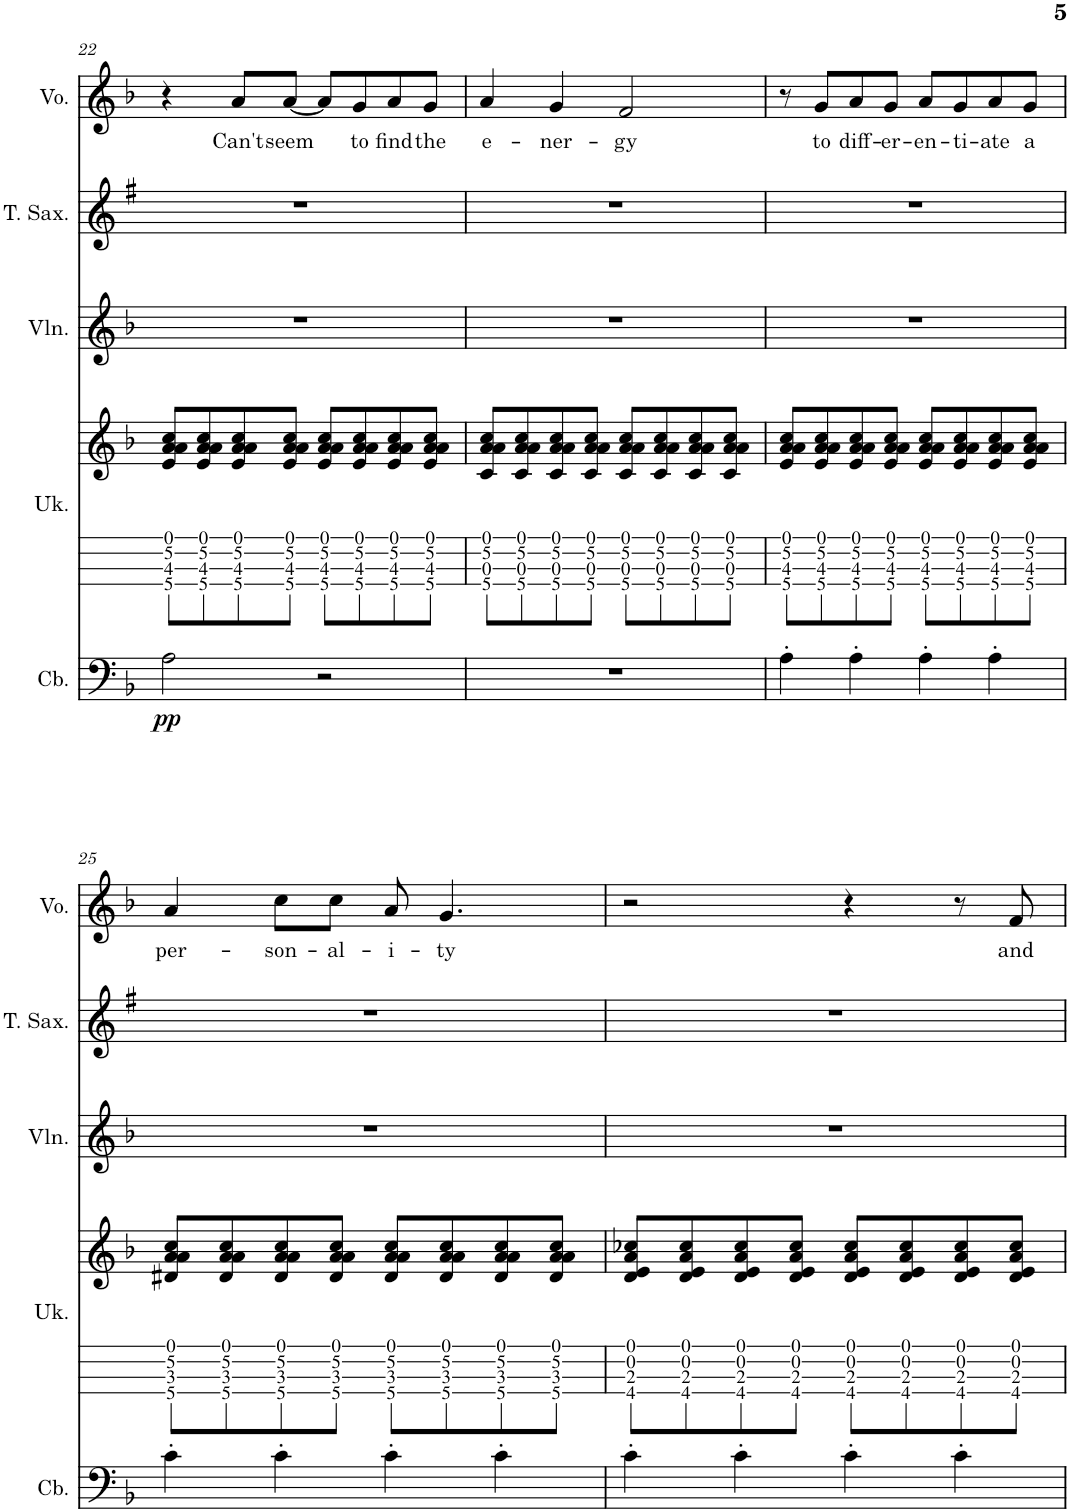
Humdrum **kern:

**kern	**dynam	**kern	**kern	**kern	**kern	**kern	**text
*part5	*part5	*part4	*part4	*part3	*part2	*part1	*part1
*staff6	*staff6	*staff5	*staff4	*staff3	*staff2	*staff1	*staff1
*I"Contrabass	*	*I"Ukulele	*	*I"Violin	*I"Tenor Saxophone	*I"Voice	*
*I'Cb.	*	*I'Uk.	*	*I'Vln.	*I'T. Sax.	*I'Vo.	*
!!LO:PB:g=z
*clefF4	*	*	*clefG2	*clefG2	*clefG2	*clefG2	*
*Trd7c12	*	*	*	*	*Trd8c14	*	*
*k[b-]	*	*k[b-]	*k[b-]	*k[b-]	*k[f#]	*k[b-]	*
*M4/4	*	*M4/4	*M4/4	*M4/4	*M4/4	*M4/4	*
=22	=22	=22	=22	=22	=22	=22	=22
!	!LO:DY:b	!	!	!	!	!	!
2A\	pp	8cc\ 8e\ 8a\ 8a\L	8e/ 8a/ 8a/ 8cc/L	1r	1r	4r	.
.	.	8cc\ 8e\ 8a\ 8a\	8e/ 8a/ 8a/ 8cc/	.	.	.	.
!	!	!	!	!	!	!	!LO:LY:b
.	.	8cc\ 8e\ 8a\ 8a\	8e/ 8a/ 8a/ 8cc/	.	.	8a/L	Can't
!	!	!	!	!	!	!	!LO:LY:b
.	.	8cc\ 8e\ 8a\ 8a\J	8e/ 8a/ 8a/ 8cc/J	.	.	[8a/J	seem
2r	.	8cc\ 8e\ 8a\ 8a\L	8e/ 8a/ 8a/ 8cc/L	.	.	8a/L]	.
!	!	!	!	!	!	!	!LO:LY:b
.	.	8cc\ 8e\ 8a\ 8a\	8e/ 8a/ 8a/ 8cc/	.	.	8g/	to
!	!	!	!	!	!	!	!LO:LY:b
.	.	8cc\ 8e\ 8a\ 8a\	8e/ 8a/ 8a/ 8cc/	.	.	8a/	find
!	!	!	!	!	!	!	!LO:LY:b
.	.	8cc\ 8e\ 8a\ 8a\J	8e/ 8a/ 8a/ 8cc/J	.	.	8g/J	the
=23	=23	=23	=23	=23	=23	=23	=23
!	!	!	!	!	!	!	!LO:LY:b
1r	.	8cc\ 8c\ 8a\ 8a\L	8c/ 8a/ 8a/ 8cc/L	1r	1r	4a/	e-
.	.	8cc\ 8c\ 8a\ 8a\	8c/ 8a/ 8a/ 8cc/	.	.	.	.
!	!	!	!	!	!	!	!LO:LY:b
.	.	8cc\ 8c\ 8a\ 8a\	8c/ 8a/ 8a/ 8cc/	.	.	4g/	-ner-
.	.	8cc\ 8c\ 8a\ 8a\J	8c/ 8a/ 8a/ 8cc/J	.	.	.	.
!	!	!	!	!	!	!	!LO:LY:b
.	.	8cc\ 8c\ 8a\ 8a\L	8c/ 8a/ 8a/ 8cc/L	.	.	2f/	-gy
.	.	8cc\ 8c\ 8a\ 8a\	8c/ 8a/ 8a/ 8cc/	.	.	.	.
.	.	8cc\ 8c\ 8a\ 8a\	8c/ 8a/ 8a/ 8cc/	.	.	.	.
.	.	8cc\ 8c\ 8a\ 8a\J	8c/ 8a/ 8a/ 8cc/J	.	.	.	.
=24	=24	=24	=24	=24	=24	=24	=24
4A'\	.	8cc\ 8e\ 8a\ 8a\L	8e/ 8a/ 8a/ 8cc/L	1r	1r	8r	.
!	!	!	!	!	!	!	!LO:LY:b
.	.	8cc\ 8e\ 8a\ 8a\	8e/ 8a/ 8a/ 8cc/	.	.	8g/L	to
!	!	!	!	!	!	!	!LO:LY:b
4A'\	.	8cc\ 8e\ 8a\ 8a\	8e/ 8a/ 8a/ 8cc/	.	.	8a/	diff-
!	!	!	!	!	!	!	!LO:LY:b
.	.	8cc\ 8e\ 8a\ 8a\J	8e/ 8a/ 8a/ 8cc/J	.	.	8g/J	-er-
!	!	!	!	!	!	!	!LO:LY:b
4A'\	.	8cc\ 8e\ 8a\ 8a\L	8e/ 8a/ 8a/ 8cc/L	.	.	8a/L	-en-
!	!	!	!	!	!	!	!LO:LY:b
.	.	8cc\ 8e\ 8a\ 8a\	8e/ 8a/ 8a/ 8cc/	.	.	8g/	ti-
!	!	!	!	!	!	!	!LO:LY:b
4A'\	.	8cc\ 8e\ 8a\ 8a\	8e/ 8a/ 8a/ 8cc/	.	.	8a/	-ate
!	!	!	!	!	!	!	!LO:LY:b
.	.	8cc\ 8e\ 8a\ 8a\J	8e/ 8a/ 8a/ 8cc/J	.	.	8g/J	a
!!LO:LB:g=z
=25	=25	=25	=25	=25	=25	=25	=25
!	!	!	!	!	!	!	!LO:LY:b
4c'\	.	8cc\ 8d#\ 8a\ 8a\L	8d#X/ 8a/ 8a/ 8cc/L	1r	1r	4a/	per-
.	.	8cc\ 8d#\ 8a\ 8a\	8d#/ 8a/ 8a/ 8cc/	.	.	.	.
!	!	!	!	!	!	!	!LO:LY:b
4c'\	.	8cc\ 8d#\ 8a\ 8a\	8d#/ 8a/ 8a/ 8cc/	.	.	8cc\L	-son-
!	!	!	!	!	!	!	!LO:LY:b
.	.	8cc\ 8d#\ 8a\ 8a\J	8d#/ 8a/ 8a/ 8cc/J	.	.	8cc\J	-al-
!	!	!	!	!	!	!	!LO:LY:b
4c'\	.	8cc\ 8d#\ 8a\ 8a\L	8d#/ 8a/ 8a/ 8cc/L	.	.	8a/	-i-
!	!	!	!	!	!	!	!LO:LY:b
.	.	8cc\ 8d#\ 8a\ 8a\	8d#/ 8a/ 8a/ 8cc/	.	.	4.g/	-ty
4c'\	.	8cc\ 8d#\ 8a\ 8a\	8d#/ 8a/ 8a/ 8cc/	.	.	.	.
.	.	8cc\ 8d#\ 8a\ 8a\J	8d#/ 8a/ 8a/ 8cc/J	.	.	.	.
=26	=26	=26	=26	=26	=26	=26	=26
4c'\	.	8cc-\ 8d\ 8e\ 8a\L	8d/ 8e/ 8a/ 8cc-X/L	1r	1r	2r	.
.	.	8cc-\ 8d\ 8e\ 8a\	8d/ 8e/ 8a/ 8cc-/	.	.	.	.
4c'\	.	8cc-\ 8d\ 8e\ 8a\	8d/ 8e/ 8a/ 8cc-/	.	.	.	.
.	.	8cc-\ 8d\ 8e\ 8a\J	8d/ 8e/ 8a/ 8cc-/J	.	.	.	.
4c'\	.	8cc-\ 8d\ 8e\ 8a\L	8d/ 8e/ 8a/ 8cc-/L	.	.	4r	.
.	.	8cc-\ 8d\ 8e\ 8a\	8d/ 8e/ 8a/ 8cc-/	.	.	.	.
4c'\	.	8cc-\ 8d\ 8e\ 8a\	8d/ 8e/ 8a/ 8cc-/	.	.	8r	.
!	!	!	!	!	!	!	!LO:LY:b
.	.	8cc-\ 8d\ 8e\ 8a\J	8d/ 8e/ 8a/ 8cc-/J	.	.	8f/	and
=	=	=	=	=	=	=	=
*-	*-	*-	*-	*-	*-	*-	*-
